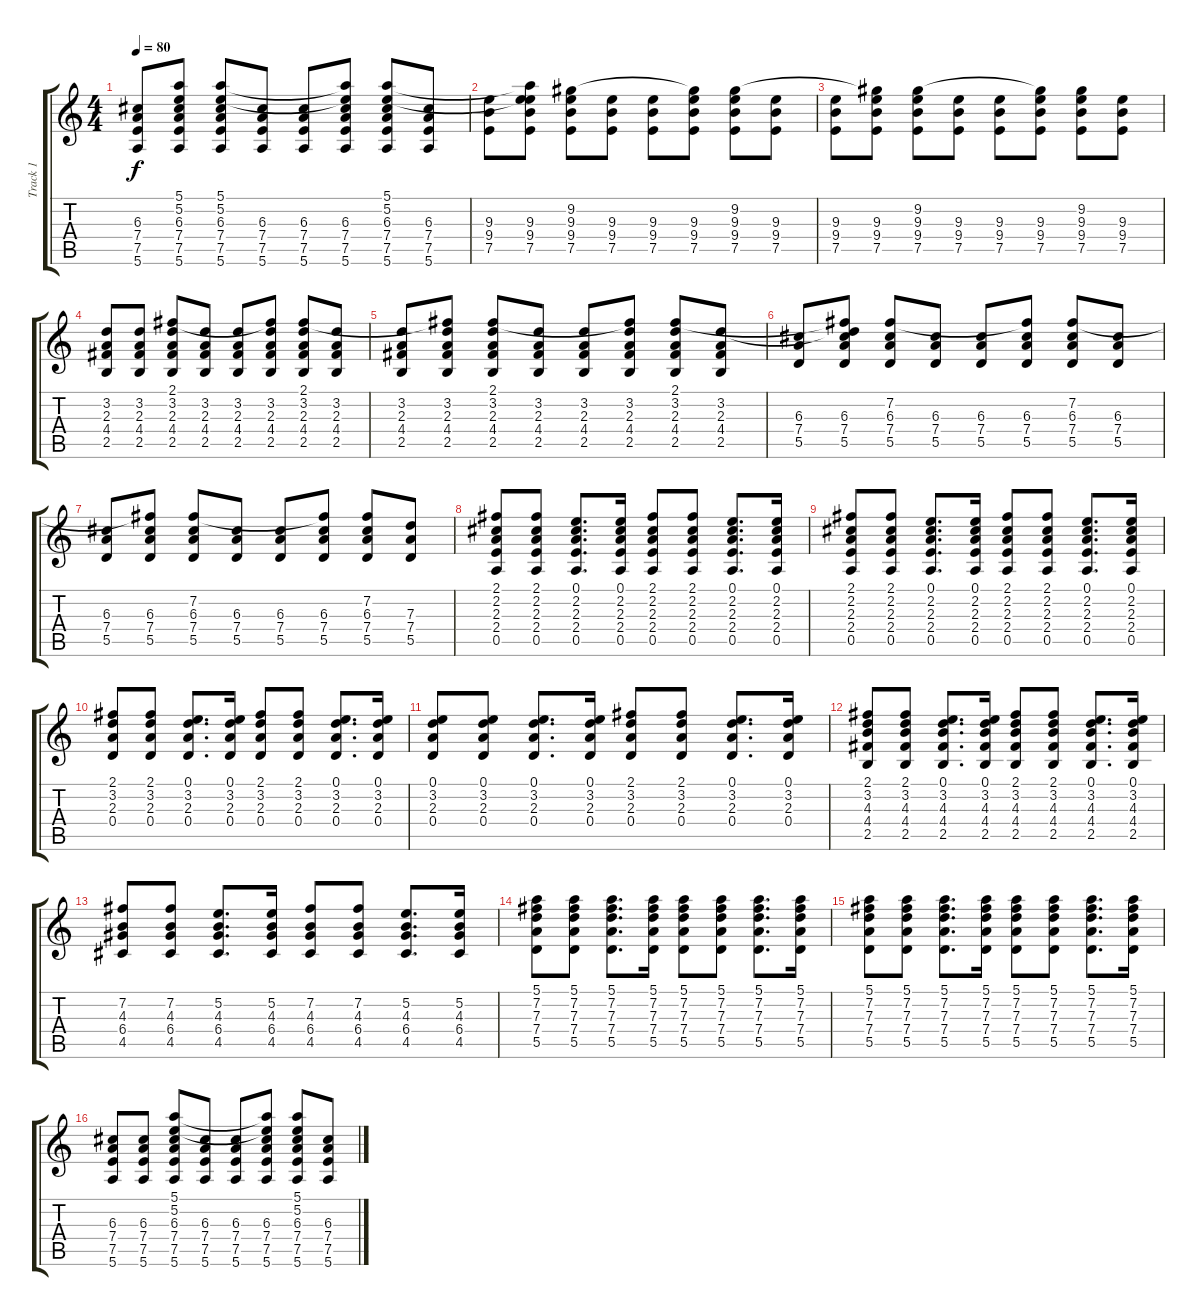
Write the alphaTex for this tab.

\track ("Track 1" "Track 1") {instrument electricguitarclean}
\staff {score tabs}
\tuning (E4 B3 G3 D3 A2 E2) {hide}
\ts (4 4)
\tempo 80
\clef g2
\ks c
(6.3 7.4 7.5 5.6).8{dy f} (5.1{t} 5.2{t} 6.3 7.4 7.5 5.6).8 (5.1 5.2 6.3 7.4 7.5 5.6).8 (6.3 7.4 7.5 5.6).8 (6.3 7.4 7.5 5.6).8 (5.1{t} 5.2{t} 6.3 7.4 7.5 5.6).8 (5.1 5.2 6.3 7.4 7.5 5.6).8 (6.3 7.4 7.5 5.6).8 |
(9.3 9.4 7.5).8 (5.1{t} 5.2{t} 9.3 9.4 7.5).8 (9.2 9.3 9.4 7.5).8 (9.3 9.4 7.5).8 (9.3 9.4 7.5).8 (9.2{t} 9.3 9.4 7.5).8 (9.2 9.3 9.4 7.5).8 (9.3 9.4 7.5).8 |
(9.3 9.4 7.5).8 (9.2{t} 9.3 9.4 7.5).8 (9.2 9.3 9.4 7.5).8 (9.3 9.4 7.5).8 (9.3 9.4 7.5).8 (9.2{t} 9.3 9.4 7.5).8 (9.2 9.3 9.4 7.5).8 (9.3 9.4 7.5).8 |
(3.2 2.3 4.4 2.5).8 (3.2 2.3 4.4 2.5).8 (2.1 3.2 2.3 4.4 2.5).8 (3.2 2.3 4.4 2.5).8 (3.2 2.3 4.4 2.5).8 (2.1{t} 3.2 2.3 4.4 2.5).8 (2.1 3.2 2.3 4.4 2.5).8 (3.2 2.3 4.4 2.5).8 |
(3.2 2.3 4.4 2.5).8 (2.1{t} 3.2 2.3 4.4 2.5).8 (2.1 3.2 2.3 4.4 2.5).8 (3.2 2.3 4.4 2.5).8 (3.2 2.3 4.4 2.5).8 (2.1{t} 3.2 2.3 4.4 2.5).8 (2.1 3.2 2.3 4.4 2.5).8 (3.2 2.3 4.4 2.5).8 |
(6.3 7.4 5.5).8 (2.1{t} 3.2{t} 6.3 7.4 5.5).8 (7.2 6.3 7.4 5.5).8 (6.3 7.4 5.5).8 (6.3 7.4 5.5).8 (7.2{t} 6.3 7.4 5.5).8 (7.2 6.3 7.4 5.5).8 (6.3 7.4 5.5).8 |
(6.3 7.4 5.5).8 (7.2{t} 6.3 7.4 5.5).8 (7.2 6.3 7.4 5.5).8 (6.3 7.4 5.5).8 (6.3 7.4 5.5).8 (7.2{t} 6.3 7.4 5.5).8 (7.2 6.3 7.4 5.5).8 (7.3 7.4 5.5).8 |
(2.1 2.2 2.3 2.4 0.5).8 (2.1 2.2 2.3 2.4 0.5).8 (0.1 2.2 2.3 2.4 0.5).8{d} (0.1 2.2 2.3 2.4 0.5).16 (2.1 2.2 2.3 2.4 0.5).8 (2.1 2.2 2.3 2.4 0.5).8 (0.1 2.2 2.3 2.4 0.5).8{d} (0.1 2.2 2.3 2.4 0.5).16 |
(2.1 2.2 2.3 2.4 0.5).8 (2.1 2.2 2.3 2.4 0.5).8 (0.1 2.2 2.3 2.4 0.5).8{d} (0.1 2.2 2.3 2.4 0.5).16 (2.1 2.2 2.3 2.4 0.5).8 (2.1 2.2 2.3 2.4 0.5).8 (0.1 2.2 2.3 2.4 0.5).8{d} (0.1 2.2 2.3 2.4 0.5).16 |
(2.1 3.2 2.3 0.4).8 (2.1 3.2 2.3 0.4).8 (0.1 3.2 2.3 0.4).8{d} (0.1 3.2 2.3 0.4).16 (2.1 3.2 2.3 0.4).8 (2.1 3.2 2.3 0.4).8 (0.1 3.2 2.3 0.4).8{d} (0.1 3.2 2.3 0.4).16 |
(0.1 3.2 2.3 0.4).8 (0.1 3.2 2.3 0.4).8 (0.1 3.2 2.3 0.4).8{d} (0.1 3.2 2.3 0.4).16 (2.1 3.2 2.3 0.4).8 (2.1 3.2 2.3 0.4).8 (0.1 3.2 2.3 0.4).8{d} (0.1 3.2 2.3 0.4).16 |
(2.1 3.2 4.3 4.4 2.5).8 (2.1 3.2 4.3 4.4 2.5).8 (0.1 3.2 4.3 4.4 2.5).8{d} (0.1 3.2 4.3 4.4 2.5).16 (2.1 3.2 4.3 4.4 2.5).8 (2.1 3.2 4.3 4.4 2.5).8 (0.1 3.2 4.3 4.4 2.5).8{d} (0.1 3.2 4.3 4.4 2.5).16 |
(7.2 4.3 6.4 4.5).8 (7.2 4.3 6.4 4.5).8 (5.2 4.3 6.4 4.5).8{d} (5.2 4.3 6.4 4.5).16 (7.2 4.3 6.4 4.5).8 (7.2 4.3 6.4 4.5).8 (5.2 4.3 6.4 4.5).8{d} (5.2 4.3 6.4 4.5).16 |
(5.1 7.2 7.3 7.4 5.5).8 (5.1 7.2 7.3 7.4 5.5).8 (5.1 7.2 7.3 7.4 5.5).8{d} (5.1 7.2 7.3 7.4 5.5).16 (5.1 7.2 7.3 7.4 5.5).8 (5.1 7.2 7.3 7.4 5.5).8 (5.1 7.2 7.3 7.4 5.5).8{d} (5.1 7.2 7.3 7.4 5.5).16 |
(5.1 7.2 7.3 7.4 5.5).8 (5.1 7.2 7.3 7.4 5.5).8 (5.1 7.2 7.3 7.4 5.5).8{d} (5.1 7.2 7.3 7.4 5.5).16 (5.1 7.2 7.3 7.4 5.5).8 (5.1 7.2 7.3 7.4 5.5).8 (5.1 7.2 7.3 7.4 5.5).8{d} (5.1 7.2 7.3 7.4 5.5).16 |
(6.3 7.4 7.5 5.6).8 (6.3 7.4 7.5 5.6).8 (5.1 5.2 6.3 7.4 7.5 5.6).8 (6.3 7.4 7.5 5.6).8 (6.3 7.4 7.5 5.6).8 (5.1{t} 5.2{t} 6.3 7.4 7.5 5.6).8 (5.1 5.2 6.3 7.4 7.5 5.6).8 (6.3 7.4 7.5 5.6).8
